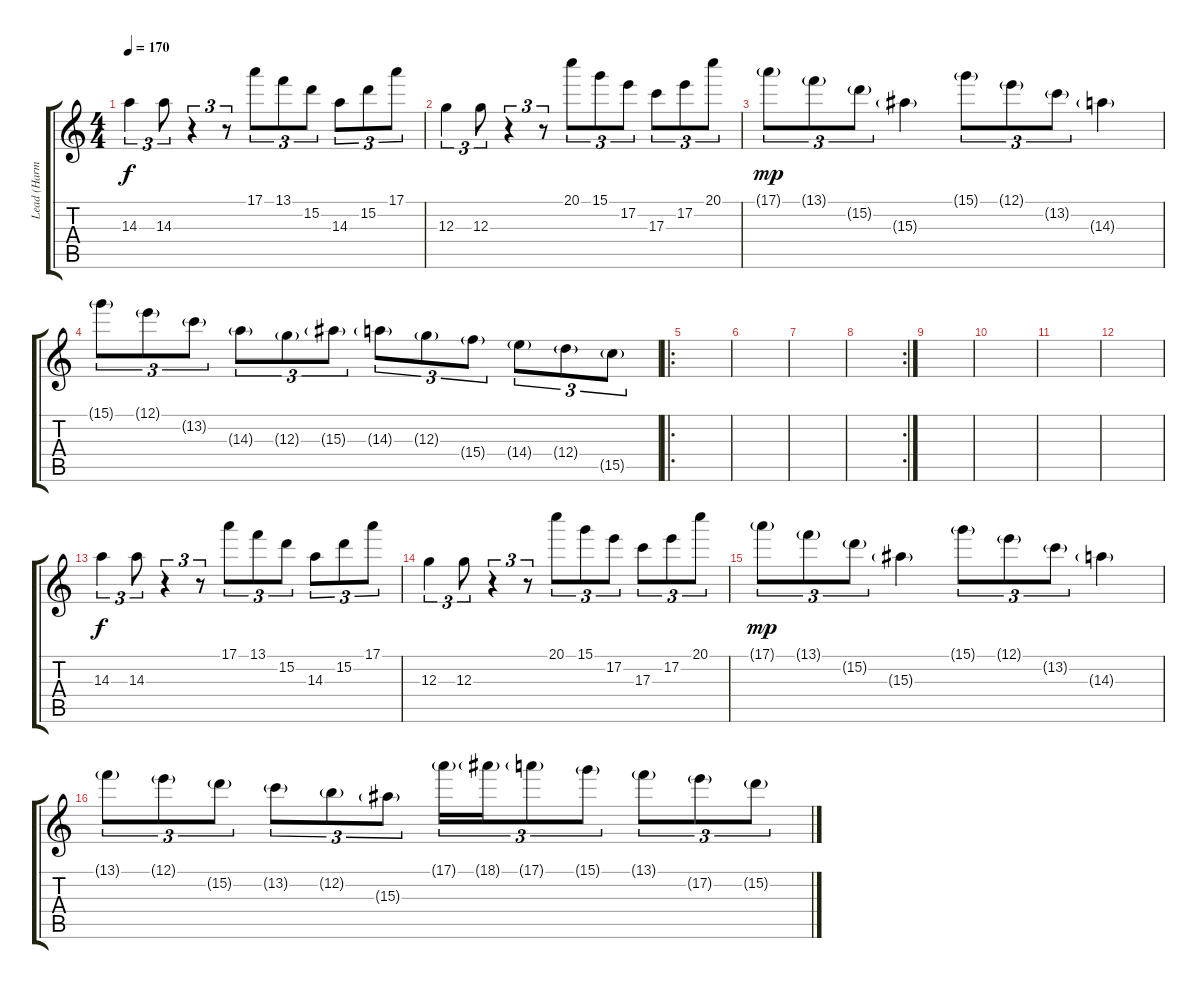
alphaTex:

\track ("Lead (Harmony)" "Lead (Harm") {instrument overdrivenguitar}
\staff {score tabs}
\tuning (E4 B3 G3 D3 A2 D2) {hide}
\ts (4 4)
\tempo 170
\clef g2
\ks c
14.3.4{tu (3 2) dy f} 14.3.8{tu (3 2)} r.4{tu (3 2)} r.8{tu (3 2)} 17.1.8{tu (3 2)} 13.1.8{tu (3 2)} 15.2.8{tu (3 2)} 14.3.8{tu (3 2)} 15.2.8{tu (3 2)} 17.1.8{tu (3 2)} |
12.3.4{tu (3 2)} 12.3.8{tu (3 2)} r.4{tu (3 2)} r.8{tu (3 2)} 20.1.8{tu (3 2)} 15.1.8{tu (3 2)} 17.2.8{tu (3 2)} 17.3.8{tu (3 2)} 17.2.8{tu (3 2)} 20.1.8{tu (3 2)} |
17.1{g}.8{tu (3 2) dy mp} 13.1{g}.8{tu (3 2)} 15.2{g}.8{tu (3 2)} 15.3{g}.4 15.1{g}.8{tu (3 2)} 12.1{g}.8{tu (3 2)} 13.2{g}.8{tu (3 2)} 14.3{g}.4 |
15.1{g}.8{tu (3 2)} 12.1{g}.8{tu (3 2)} 13.2{g}.8{tu (3 2)} 14.3{g}.8{tu (3 2)} 12.3{g}.8{tu (3 2)} 15.3{g}.8{tu (3 2)} 14.3{g}.8{tu (3 2)} 12.3{g}.8{tu (3 2)} 15.4{g}.8{tu (3 2)} 14.4{g}.8{tu (3 2)} 12.4{g}.8{tu (3 2)} 15.5{g}.8{tu (3 2)} |
\ro
|
|
|
\rc 2
|
|
|
|
|
14.3.4{tu (3 2) dy f} 14.3.8{tu (3 2)} r.4{tu (3 2)} r.8{tu (3 2)} 17.1.8{tu (3 2)} 13.1.8{tu (3 2)} 15.2.8{tu (3 2)} 14.3.8{tu (3 2)} 15.2.8{tu (3 2)} 17.1.8{tu (3 2)} |
12.3.4{tu (3 2)} 12.3.8{tu (3 2)} r.4{tu (3 2)} r.8{tu (3 2)} 20.1.8{tu (3 2)} 15.1.8{tu (3 2)} 17.2.8{tu (3 2)} 17.3.8{tu (3 2)} 17.2.8{tu (3 2)} 20.1.8{tu (3 2)} |
17.1{g}.8{tu (3 2) dy mp} 13.1{g}.8{tu (3 2)} 15.2{g}.8{tu (3 2)} 15.3{g}.4 15.1{g}.8{tu (3 2)} 12.1{g}.8{tu (3 2)} 13.2{g}.8{tu (3 2)} 14.3{g}.4 |
13.1{g}.8{tu (3 2)} 12.1{g}.8{tu (3 2)} 15.2{g}.8{tu (3 2)} 13.2{g}.8{tu (3 2)} 12.2{g}.8{tu (3 2)} 15.3{g}.8{tu (3 2)} 17.1{g}.16{tu (3 2)} 18.1{g}.16{tu (3 2)} 17.1{g}.8{tu (3 2)} 15.1{g}.8{tu (3 2)} 13.1{g}.8{tu (3 2)} 17.2{g}.8{tu (3 2)} 15.2{g}.8{tu (3 2)}
